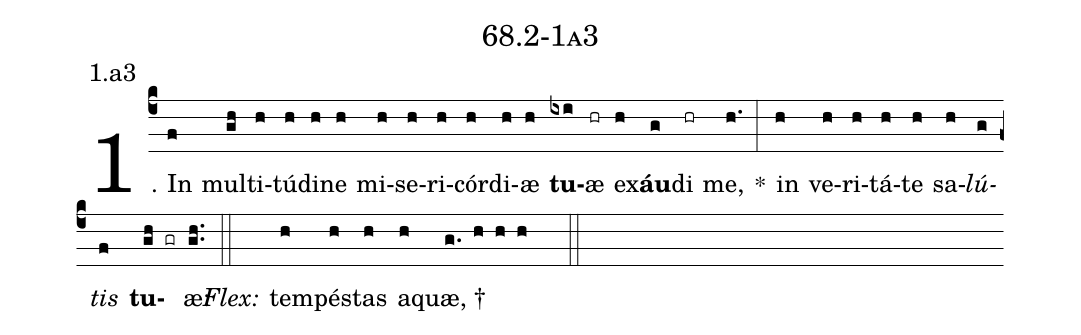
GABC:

name: 68.2-1a3;
annotation: 1.a3;
%%
(c4)1. In(f) mul(gh)ti(h)tú(h)di(h)ne(h) mi(h)se(h)ri(h)cór(h)di(h)æ(h) <b>tu</b>(ixi)æ(hr) ex(h)<b>áu</b>(g)di(hr) me,(h.) *(:) in(h) ve(h)ri(h)tá(h)te(h) sa(h)<i>lú</i>(g)<i>tis</i>(f) <b>tu</b>(gh gr)æ:(gh..) (::)
<i>Flex:</i>()  tem(h)pés(h)tas(h) a(h)quæ, †(g. h h h  ::)

%E(h) u(h) o(g) u(f) a(gh) e.(gh..) (::)
